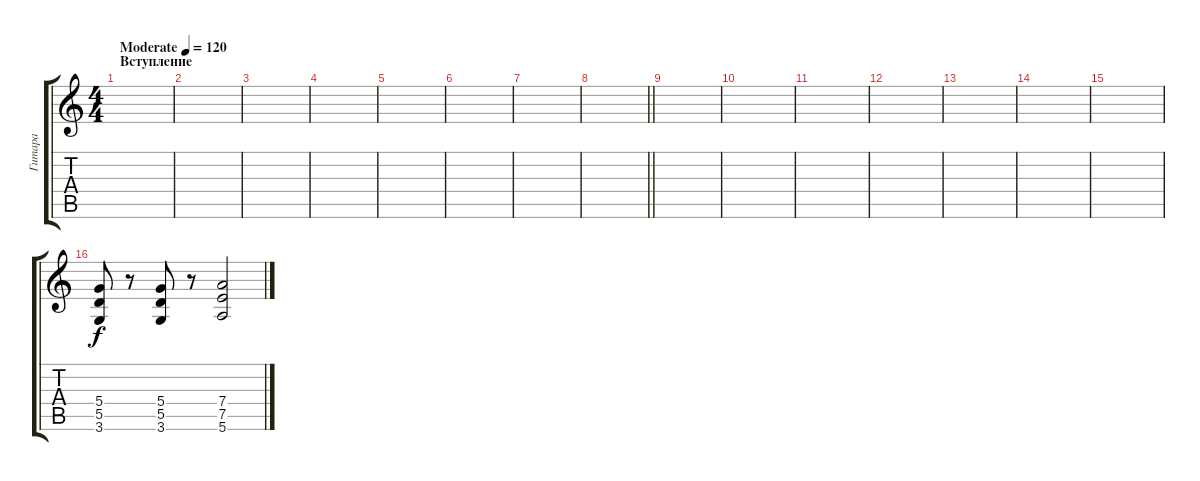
\track ("Гитара" "Гитара") {instrument distortionguitar}
\staff {score tabs}
\tuning (E4 B3 G3 D3 A2 E2) {hide}
\ts (4 4)
\section ("" "Вступление")
\tempo (120 "Moderate")
\clef g2
\ks c
|
|
|
|
|
|
|
\barLineRight lightlight
|
\section ("" "")
|
|
|
|
|
|
|
(5.4 5.5 3.6).8 r.8 (5.4 5.5 3.6).8 r.8 (7.4 7.5 5.6).2{volume 5}
